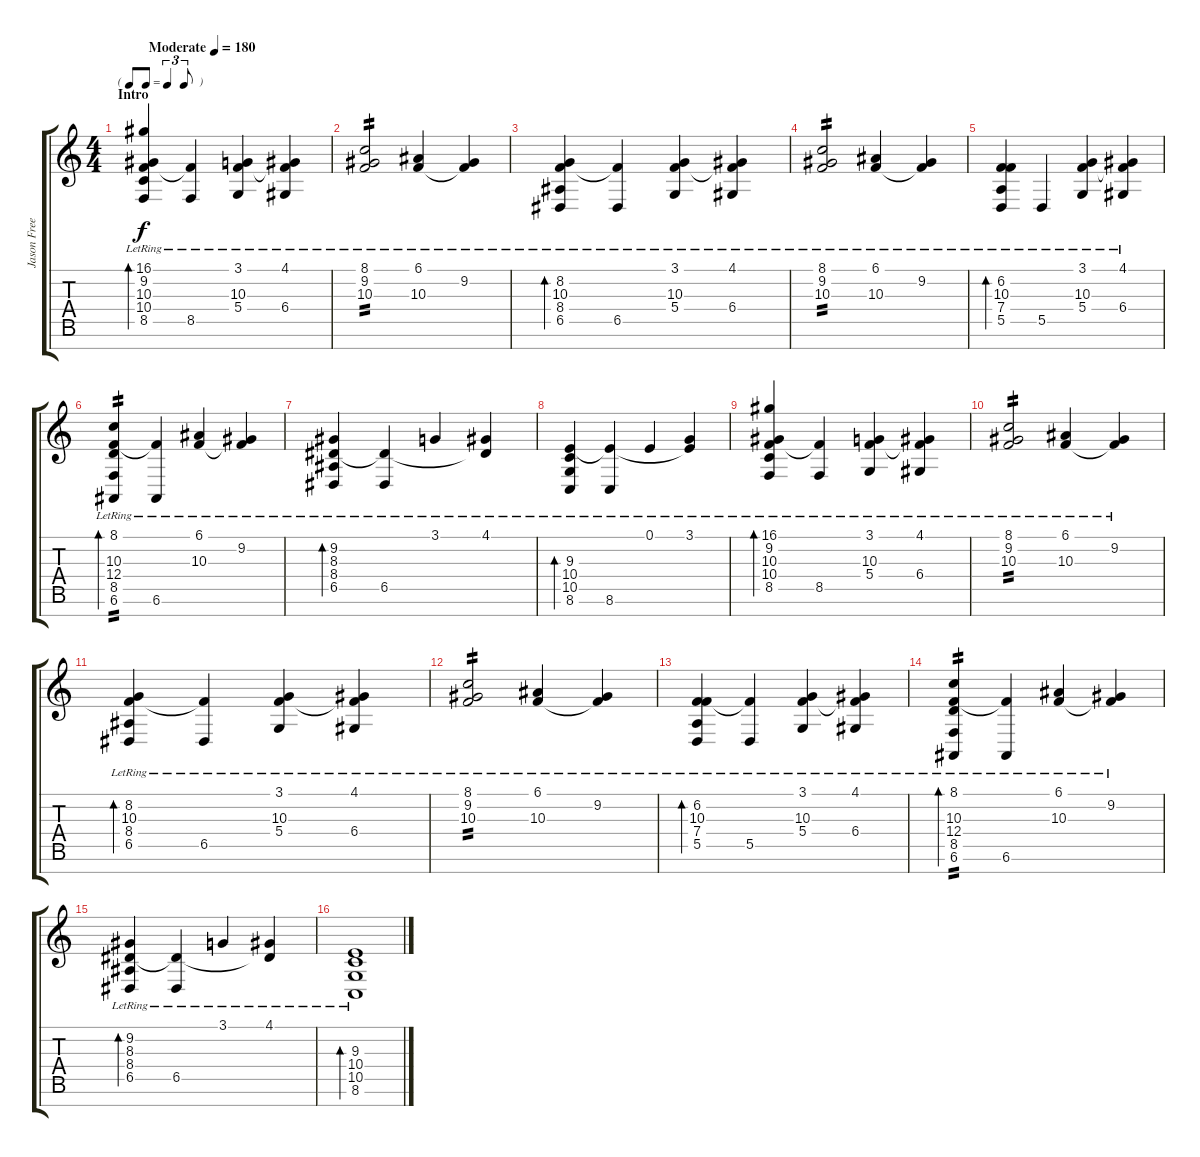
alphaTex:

\track ("Jason Freese" "Jason Free") {instrument harpsichord}
\staff {score tabs}
\tuning (E4 B3 G3 D3 A2 E2 B1) {hide}
\ts (4 4)
\tf triplet8th
\section ("" "Intro")
\tempo (180 "Moderate")
\clef g2
\ks c
(16.1{lr} 9.2{lr} 10.3{lr} 10.4{lr} 8.5{lr}).4{bd 480 dy f instrument harpsichord} (10.3{t} 8.5{lr}).4 (3.1{lr} 10.3{lr} 5.4{lr}).4 (4.1{lr} 10.3{t} 6.4{lr}).4 |
(8.1{lr} 9.2{lr} 10.3{lr}).2{tp 2} (6.1{lr} 10.3{lr}).4 (9.2{lr} 10.3{t}).4 |
(8.2{lr} 10.3{lr} 8.4{lr} 6.5{lr}).4{bd 480} (10.3{t} 6.5{lr}).4 (3.1{lr} 10.3{lr} 5.4{lr}).4 (4.1{lr} 10.3{t} 6.4{lr}).4 |
(8.1{lr} 9.2{lr} 10.3{lr}).2{tp 2} (6.1{lr} 10.3{lr}).4 (9.2{lr} 10.3{t}).4 |
(6.2{lr} 10.3{lr} 7.4{lr} 5.5{lr}).4{bd 480} 5.5{lr}.4 (3.1{lr} 10.3{lr} 5.4).4 (4.1{lr} 10.3{t} 6.4).4 |
(8.1{lr} 10.3 12.4 8.5 6.6).4{bd 480 tp 2} (10.3{t} 6.6{lr}).4 (6.1{lr} 10.3{lr}).4 (9.2{lr} 10.3{t}).4 |
(9.2 8.3 8.4{lr} 6.5{lr}).4{bd 480} (8.3{t} 6.5{lr}).4 3.1{lr}.4 (4.1{lr} 8.3{t}).4 |
(9.3 10.4 10.5 8.6{lr}).4{bd 480} (9.3{t} 8.6{lr}).4 0.1{lr}.4 (3.1{lr} 9.3{t}).4 |
(16.1{lr} 9.2{lr} 10.3{lr} 10.4{lr} 8.5{lr}).4{bd 480} (10.3{t} 8.5{lr}).4 (3.1{lr} 10.3{lr} 5.4{lr}).4 (4.1{lr} 10.3{t} 6.4{lr}).4 |
(8.1{lr} 9.2{lr} 10.3{lr}).2{tp 2} (6.1{lr} 10.3{lr}).4 (9.2{lr} 10.3{t}).4 |
(8.2{lr} 10.3{lr} 8.4{lr} 6.5{lr}).4{bd 480} (10.3{t} 6.5{lr}).4 (3.1{lr} 10.3{lr} 5.4{lr}).4 (4.1{lr} 10.3{t} 6.4{lr}).4 |
(8.1{lr} 9.2{lr} 10.3{lr}).2{tp 2} (6.1{lr} 10.3{lr}).4 (9.2{lr} 10.3{t}).4 |
(6.2{lr} 10.3{lr} 7.4{lr} 5.5{lr}).4{bd 480} (10.3{t} 5.5{lr}).4 (3.1{lr} 10.3{lr} 5.4).4 (4.1{lr} 10.3{t} 6.4).4 |
(8.1{lr} 10.3 12.4 8.5 6.6).4{bd 480 tp 2} (10.3{t} 6.6{lr}).4 (6.1{lr} 10.3{lr}).4 (9.2{lr} 10.3{t}).4 |
(9.2 8.3 8.4{lr} 6.5{lr}).4{bd 480} (8.3{t} 6.5{lr}).4 3.1{lr}.4 (4.1{lr} 8.3{t}).4 |
(9.3 10.4 10.5 8.6{lr}).1{bd 480}
